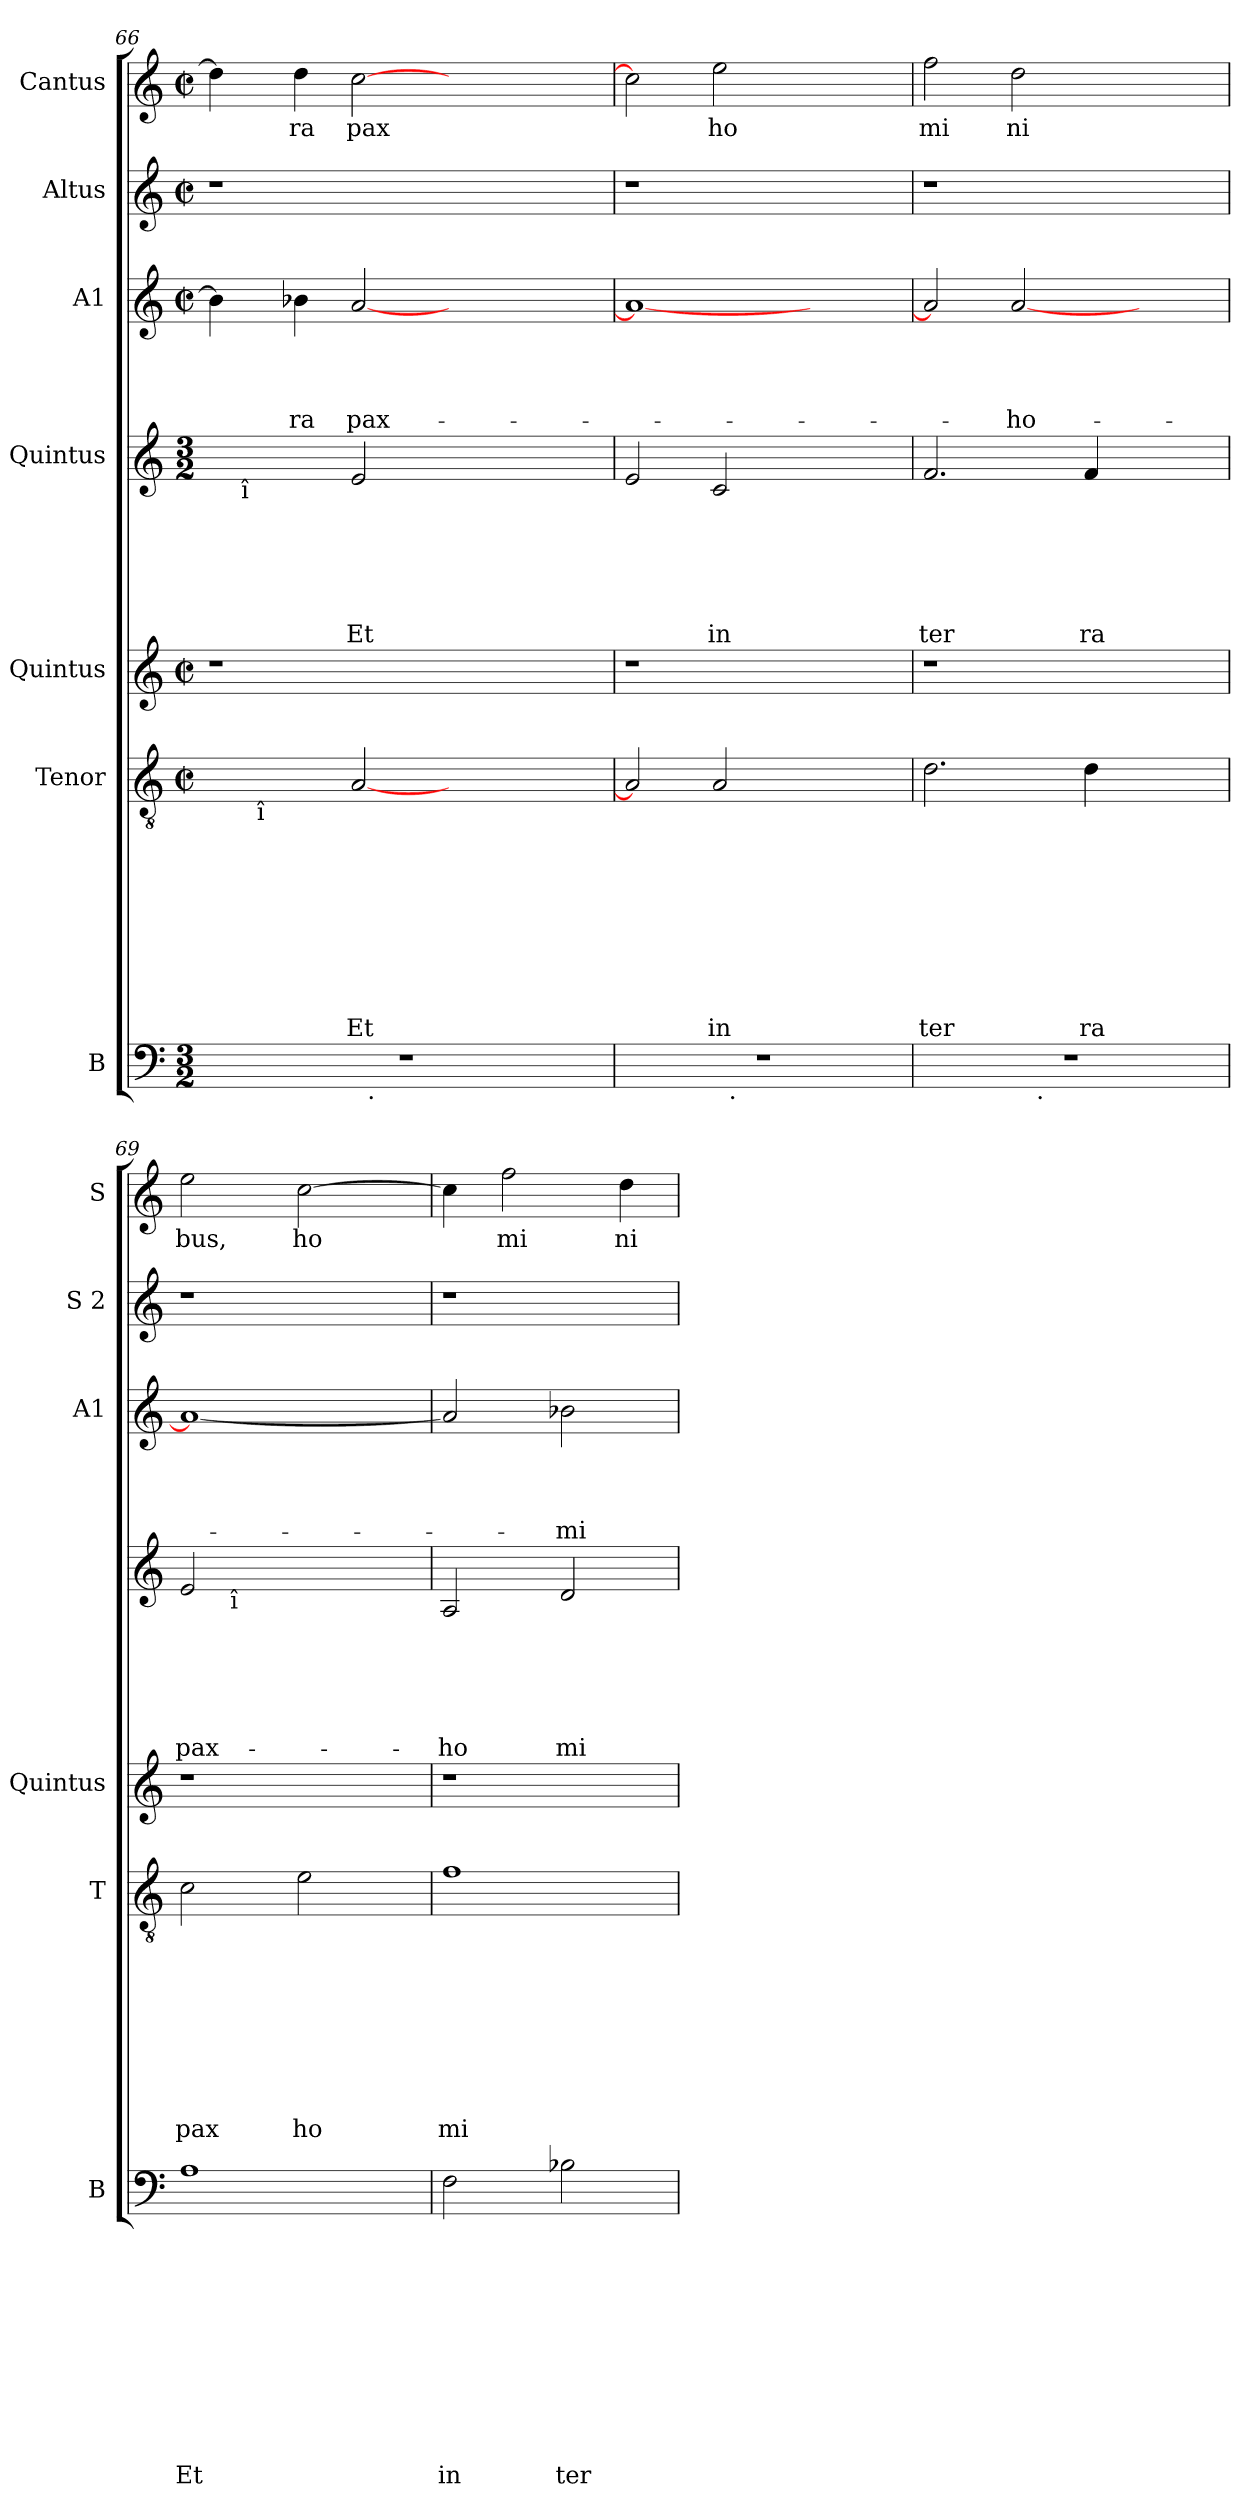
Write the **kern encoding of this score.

**kern	**text	**text	**text	**text	**text	**text	**text	**text	**text	**text	**text	**kern	**text	**text	**text	**text	**text	**text	**text	**text	**text	**kern	**kern	**text	**text	**text	**text	**text	**text	**kern	**text	**text	**text	**text	**kern	**kern	**text
*part7	*part7	*part7	*part7	*part7	*part7	*part7	*part7	*part7	*part7	*part7	*part7	*part6	*part6	*part6	*part6	*part6	*part6	*part6	*part6	*part6	*part6	*part5	*part4	*part4	*part4	*part4	*part4	*part4	*part4	*part3	*part3	*part3	*part3	*part3	*part2	*part1	*part1
*staff7	*staff7	*staff7	*staff7	*staff7	*staff7	*staff7	*staff7	*staff7	*staff7	*staff7	*staff7	*staff6	*staff6	*staff6	*staff6	*staff6	*staff6	*staff6	*staff6	*staff6	*staff6	*staff5	*staff4	*staff4	*staff4	*staff4	*staff4	*staff4	*staff4	*staff3	*staff3	*staff3	*staff3	*staff3	*staff2	*staff1	*staff1
*I"B	*	*	*	*	*	*	*	*	*	*	*	*I"Tenor	*	*	*	*	*	*	*	*	*	*I"Quintus	*I"Quintus	*	*	*	*	*	*	*I"A1	*	*	*	*	*I"Altus	*I"Cantus	*
*I'B	*	*	*	*	*	*	*	*	*	*	*	*I'T	*	*	*	*	*	*	*	*	*	*I'Quintus	*	*	*	*	*	*	*	*I'A1	*	*	*	*	*I'S 2	*I'S	*
!!LO:LB:g=z
*clefF4	*	*	*	*	*	*	*	*	*	*	*	*clefGv2	*	*	*	*	*	*	*	*	*	*clefG2	*clefG2	*	*	*	*	*	*	*clefG2	*	*	*	*	*clefG2	*clefG2	*
*k[]	*	*	*	*	*	*	*	*	*	*	*	*k[]	*	*	*	*	*	*	*	*	*	*k[]	*k[]	*	*	*	*	*	*	*k[]	*	*	*	*	*k[]	*k[]	*
*C:	*	*	*	*	*	*	*	*	*	*	*	*C:	*	*	*	*	*	*	*	*	*	*C:	*C:	*	*	*	*	*	*	*C:	*	*	*	*	*C:	*C:	*
*M3/2	*	*	*	*	*	*	*	*	*	*	*	*M2/2	*	*	*	*	*	*	*	*	*	*M2/2	*M3/2	*	*	*	*	*	*	*M2/2	*	*	*	*	*M2/2	*M2/2	*
*	*	*	*	*	*	*	*	*	*	*	*	*met(c|)	*	*	*	*	*	*	*	*	*	*met(c|)	*	*	*	*	*	*	*	*met(c|)	*	*	*	*	*met(c|)	*met(c|)	*
=66	=66	=66	=66	=66	=66	=66	=66	=66	=66	=66	=66	=66	=66	=66	=66	=66	=66	=66	=66	=66	=66	=66	=66	=66	=66	=66	=66	=66	=66	=66	=66	=66	=66	=66	=66	=66	=66
*^	*	*	*	*	*	*	*	*	*	*	*	*^	*	*	*	*	*	*	*	*	*	*	*^	*	*	*	*	*	*	*	*	*	*	*	*	*	*
1.r	2ryy	.	.	.	.	.	.	.	.	.	.	.	2ryy	8ryy	.	.	.	.	.	.	.	.	.	1r	2ryy	16.ryy	.	.	.	.	.	.	4b-\]	.	.	.	.	1r	4dd\]	.
!	!	!	!	!	!	!	!	!	!	!	!	!	!	!	!	!	!	!	!	!	!	!	!	!	!	!LO:TX:b:t=î	!	!	!	!	!	!	!	!	!	!	!	!	!	!
.	.	.	.	.	.	.	.	.	.	.	.	.	.	.	.	.	.	.	.	.	.	.	.	.	.	1ryy	.	.	.	.	.	.	.	.	.	.	.	.	.	.
!	!	!	!	!	!	!	!	!	!	!	!	!	!	!LO:TX:b:t=î	!	!	!	!	!	!	!	!	!	!	!	!	!	!	!	!	!	!	!	!	!	!	!	!	!	!
.	.	.	.	.	.	.	.	.	.	.	.	.	.	1ryy	.	.	.	.	.	.	.	.	.	.	.	.	.	.	.	.	.	.	.	.	.	.	.	.	.	.
!	!	!	!	!	!	!	!	!	!	!	!	!	!	!	!	!	!	!	!	!	!	!	!	!	!	!	!	!	!	!	!	!	!	!	!	!	!LO:LY:b	!	!	!LO:LY:b
.	.	.	.	.	.	.	.	.	.	.	.	.	.	.	.	.	.	.	.	.	.	.	.	.	.	.	.	.	.	.	.	.	4b-X\	.	.	.	-ra	.	4dd\	ra
!	!	!	!	!	!	!	!	!	!	!	!	!	!	!	!	!	!	!	!	!	!	!	!LO:LY:b	!	!	!	!	!	!	!	!	!LO:LY:b	!	!	!	!	!LO:LY:b	!	!	!LO:LY:b
.	32ryy	.	.	.	.	.	.	.	.	.	.	.	[<2A/	.	.	.	.	.	.	.	.	.	Et	.	2e/	.	.	.	.	.	.	Et	[<2a/	.	.	.	pax-	.	[>2cc\	pax
!	!LO:TX:b:t=·	!	!	!	!	!	!	!	!	!	!	!	!	!	!	!	!	!	!	!	!	!	!	!	!	!	!	!	!	!	!	!	!	!	!	!	!	!	!	!
.	2ryy	.	.	.	.	.	.	.	.	.	.	.	.	.	.	.	.	.	.	.	.	.	.	.	.	.	.	.	.	.	.	.	.	.	.	.	.	.	.	.
.	.	.	.	.	.	.	.	.	.	.	.	.	2ryy	.	.	.	.	.	.	.	.	.	.	2ryy	2ryy	.	.	.	.	.	.	.	2ryy	.	.	.	.	2ryy	2ryy	.
.	4...ryy	.	.	.	.	.	.	.	.	.	.	.	.	.	.	.	.	.	.	.	.	.	.	.	.	.	.	.	.	.	.	.	.	.	.	.	.	.	.	.
.	.	.	.	.	.	.	.	.	.	.	.	.	.	.	.	.	.	.	.	.	.	.	.	.	.	4ryy	.	.	.	.	.	.	.	.	.	.	.	.	.	.
.	.	.	.	.	.	.	.	.	.	.	.	.	.	4.ryy	.	.	.	.	.	.	.	.	.	.	.	.	.	.	.	.	.	.	.	.	.	.	.	.	.	.
.	.	.	.	.	.	.	.	.	.	.	.	.	.	.	.	.	.	.	.	.	.	.	.	.	.	8ryy	.	.	.	.	.	.	.	.	.	.	.	.	.	.
.	.	.	.	.	.	.	.	.	.	.	.	.	.	.	.	.	.	.	.	.	.	.	.	.	.	32ryy	.	.	.	.	.	.	.	.	.	.	.	.	.	.
*	*	*	*	*	*	*	*	*	*	*	*	*	*v	*v	*	*	*	*	*	*	*	*	*	*	*v	*v	*	*	*	*	*	*	*	*	*	*	*	*	*	*
=67	=67	=67	=67	=67	=67	=67	=67	=67	=67	=67	=67	=67	=67	=67	=67	=67	=67	=67	=67	=67	=67	=67	=67	=67	=67	=67	=67	=67	=67	=67	=67	=67	=67	=67	=67	=67	=67	=67
1.r	2ryy	.	.	.	.	.	.	.	.	.	.	.	2A/]	.	.	.	.	.	.	.	.	.	1r	2e/	.	.	.	.	.	.	1a_	.	.	.	.	1r	2cc\]	.
!	!	!	!	!	!	!	!	!	!	!	!	!	!	!	!	!	!	!	!	!	!	!LO:LY:b	!	!	!	!	!	!	!	!LO:LY:b	!	!	!	!	!	!	!	!LO:LY:b
.	32ryy	.	.	.	.	.	.	.	.	.	.	.	2A/	.	.	.	.	.	.	.	.	in	.	2c/	.	.	.	.	.	in	.	.	.	.	.	.	2ee\	ho
!	!LO:TX:b:t=·	!	!	!	!	!	!	!	!	!	!	!	!	!	!	!	!	!	!	!	!	!	!	!	!	!	!	!	!	!	!	!	!	!	!	!	!	!
.	2ryy	.	.	.	.	.	.	.	.	.	.	.	.	.	.	.	.	.	.	.	.	.	.	.	.	.	.	.	.	.	.	.	.	.	.	.	.	.
.	.	.	.	.	.	.	.	.	.	.	.	.	2ryy	.	.	.	.	.	.	.	.	.	2ryy	2ryy	.	.	.	.	.	.	2ryy	.	.	.	.	2ryy	2ryy	.
.	4...ryy	.	.	.	.	.	.	.	.	.	.	.	.	.	.	.	.	.	.	.	.	.	.	.	.	.	.	.	.	.	.	.	.	.	.	.	.	.
=68	=68	=68	=68	=68	=68	=68	=68	=68	=68	=68	=68	=68	=68	=68	=68	=68	=68	=68	=68	=68	=68	=68	=68	=68	=68	=68	=68	=68	=68	=68	=68	=68	=68	=68	=68	=68	=68	=68
!	!	!	!	!	!	!	!	!	!	!	!	!	!	!	!	!	!	!	!	!	!	!LO:LY:b	!	!	!	!	!	!	!	!LO:LY:b	!	!	!	!	!	!	!	!LO:LY:b
1.r	2ryy	.	.	.	.	.	.	.	.	.	.	.	2.d\	.	.	.	.	.	.	.	.	ter	1r	2.f/	.	.	.	.	.	ter	2a/]	.	.	.	.	1r	2ff\	mi
!	!	!	!	!	!	!	!	!	!	!	!	!	!	!	!	!	!	!	!	!	!	!	!	!	!	!	!	!	!	!	!	!	!	!	!LO:LY:b	!	!	!LO:LY:b
.	16ryy	.	.	.	.	.	.	.	.	.	.	.	.	.	.	.	.	.	.	.	.	.	.	.	.	.	.	.	.	.	[<2a/	.	.	.	-ho-	.	2dd\	ni
!	!LO:TX:b:t=·	!	!	!	!	!	!	!	!	!	!	!	!	!	!	!	!	!	!	!	!	!	!	!	!	!	!	!	!	!	!	!	!	!	!	!	!	!
.	2...ryy	.	.	.	.	.	.	.	.	.	.	.	.	.	.	.	.	.	.	.	.	.	.	.	.	.	.	.	.	.	.	.	.	.	.	.	.	.
!	!	!	!	!	!	!	!	!	!	!	!	!	!	!	!	!	!	!	!	!	!	!LO:LY:b	!	!	!	!	!	!	!	!LO:LY:b	!	!	!	!	!	!	!	!
.	.	.	.	.	.	.	.	.	.	.	.	.	4d\	.	.	.	.	.	.	.	.	ra	.	4f/	.	.	.	.	.	ra	.	.	.	.	.	.	.	.
.	.	.	.	.	.	.	.	.	.	.	.	.	2ryy	.	.	.	.	.	.	.	.	.	2ryy	2ryy	.	.	.	.	.	.	2ryy	.	.	.	.	2ryy	2ryy	.
=69	=69	=69	=69	=69	=69	=69	=69	=69	=69	=69	=69	=69	=69	=69	=69	=69	=69	=69	=69	=69	=69	=69	=69	=69	=69	=69	=69	=69	=69	=69	=69	=69	=69	=69	=69	=69	=69	=69
!	!	!	!	!	!	!	!	!	!	!	!	!LO:LY:b	!	!	!	!	!	!	!	!	!	!LO:LY:b	!	!	!	!	!	!	!	!LO:LY:b	!	!	!	!	!	!	!	!LO:LY:b
*v	*v	*	*	*	*	*	*	*	*	*	*	*	*	*	*	*	*	*	*	*	*	*	*	*^	*	*	*	*	*	*	*	*	*	*	*	*	*	*
1A	.	.	.	.	.	.	.	.	.	.	Et	2c\	.	.	.	.	.	.	.	.	pax	1r	2e/	8.ryy	.	.	.	.	.	pax-	1a_	.	.	.	.	1r	2ee\	bus,
!	!	!	!	!	!	!	!	!	!	!	!	!	!	!	!	!	!	!	!	!	!	!	!	!LO:TX:b:t=î	!	!	!	!	!	!	!	!	!	!	!	!	!	!
.	.	.	.	.	.	.	.	.	.	.	.	.	.	.	.	.	.	.	.	.	.	.	.	2ryy	.	.	.	.	.	.	.	.	.	.	.	.	.	.
!	!	!	!	!	!	!	!	!	!	!	!	!	!	!	!	!	!	!	!	!	!LO:LY:b	!	!	!	!	!	!	!	!	!	!	!	!	!	!	!	!	!LO:LY:b
.	.	.	.	.	.	.	.	.	.	.	.	2e\	.	.	.	.	.	.	.	.	ho	.	2ryy	.	.	.	.	.	.	.	.	.	.	.	.	.	[>2cc\	ho
.	.	.	.	.	.	.	.	.	.	.	.	.	.	.	.	.	.	.	.	.	.	.	.	4ryy	.	.	.	.	.	.	.	.	.	.	.	.	.	.
.	.	.	.	.	.	.	.	.	.	.	.	.	.	.	.	.	.	.	.	.	.	.	.	16ryy	.	.	.	.	.	.	.	.	.	.	.	.	.	.
=70	=70	=70	=70	=70	=70	=70	=70	=70	=70	=70	=70	=70	=70	=70	=70	=70	=70	=70	=70	=70	=70	=70	=70	=70	=70	=70	=70	=70	=70	=70	=70	=70	=70	=70	=70	=70	=70	=70
!	!	!	!	!	!	!	!	!	!	!	!LO:LY:b	!	!	!	!	!	!	!	!	!	!LO:LY:b	!	!	!	!	!	!	!	!	!LO:LY:b	!	!	!	!	!	!	!	!
*	*	*	*	*	*	*	*	*	*	*	*	*	*	*	*	*	*	*	*	*	*	*	*v	*v	*	*	*	*	*	*	*	*	*	*	*	*	*	*
2F\	.	.	.	.	.	.	.	.	.	.	in	1f	.	.	.	.	.	.	.	.	mi	1r	2A/	.	.	.	.	.	-ho	2a/]	.	.	.	.	1r	4cc\]	.
!	!	!	!	!	!	!	!	!	!	!	!	!	!	!	!	!	!	!	!	!	!	!	!	!	!	!	!	!	!	!	!	!	!	!	!	!	!LO:LY:b
.	.	.	.	.	.	.	.	.	.	.	.	.	.	.	.	.	.	.	.	.	.	.	.	.	.	.	.	.	.	.	.	.	.	.	.	2ff\	mi
!	!	!	!	!	!	!	!	!	!	!	!LO:LY:b	!	!	!	!	!	!	!	!	!	!	!	!	!	!	!	!	!	!LO:LY:b	!	!	!	!	!LO:LY:b	!	!	!
2B-X\	.	.	.	.	.	.	.	.	.	.	ter	.	.	.	.	.	.	.	.	.	.	.	2d/	.	.	.	.	.	mi	2b-X\	.	.	.	-mi-	.	.	.
!	!	!	!	!	!	!	!	!	!	!	!	!	!	!	!	!	!	!	!	!	!	!	!	!	!	!	!	!	!	!	!	!	!	!	!	!	!LO:LY:b
.	.	.	.	.	.	.	.	.	.	.	.	.	.	.	.	.	.	.	.	.	.	.	.	.	.	.	.	.	.	.	.	.	.	.	.	4dd\	ni
=	=	=	=	=	=	=	=	=	=	=	=	=	=	=	=	=	=	=	=	=	=	=	=	=	=	=	=	=	=	=	=	=	=	=	=	=	=
*-	*-	*-	*-	*-	*-	*-	*-	*-	*-	*-	*-	*-	*-	*-	*-	*-	*-	*-	*-	*-	*-	*-	*-	*-	*-	*-	*-	*-	*-	*-	*-	*-	*-	*-	*-	*-	*-
